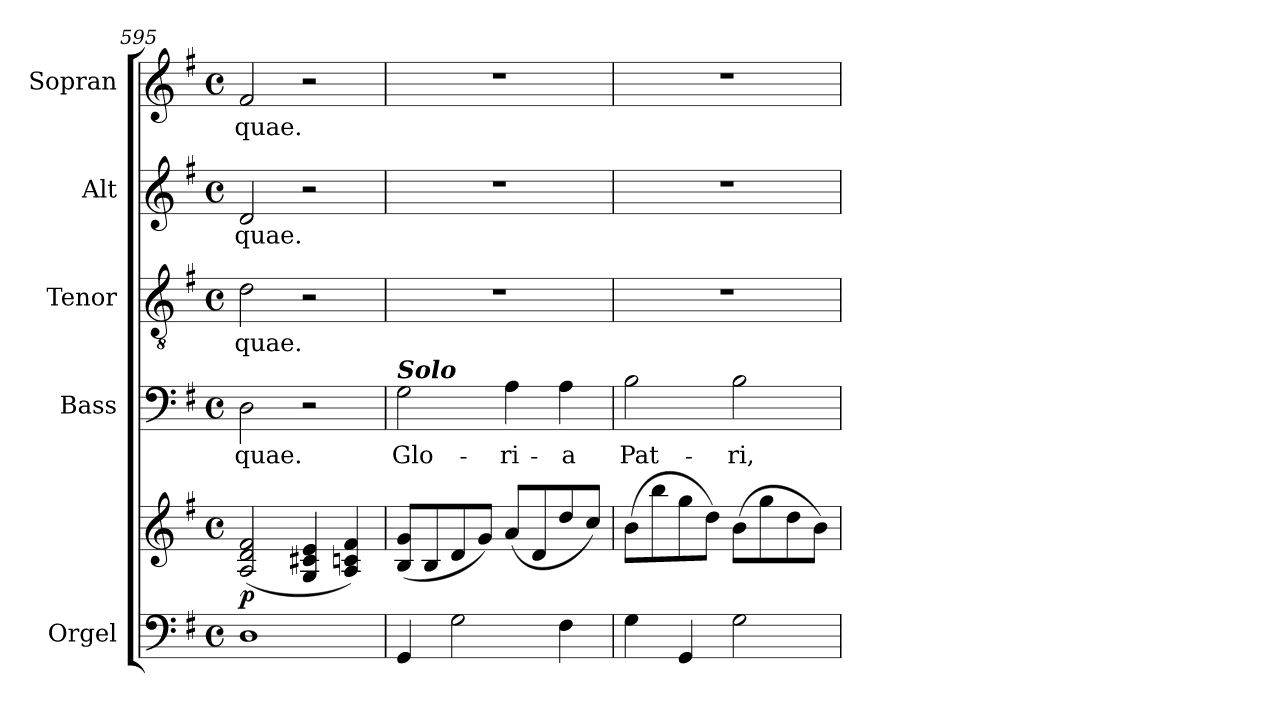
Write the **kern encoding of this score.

**kern	**kern	**dynam	**kern	**text	**kern	**text	**kern	**text	**kern	**text
*part5	*part5	*part5	*part4	*part4	*part3	*part3	*part2	*part2	*part1	*part1
*staff6	*staff5	*staff5/6	*staff4	*staff4	*staff3	*staff3	*staff2	*staff2	*staff1	*staff1
*I"Orgel	*	*	*I"Bass	*	*I"Tenor	*	*I"Alt	*	*I"Sopran	*
*I'Org.	*	*	*I'B.	*	*I'T.	*	*I'A.	*	*I'S.	*
*clefF4	*clefG2	*	*clefF4	*	*clefGv2	*	*clefG2	*	*clefG2	*
*k[f#]	*k[f#]	*	*k[f#]	*	*k[f#]	*	*k[f#]	*	*k[f#]	*
*G:	*G:	*	*G:	*	*G:	*	*G:	*	*G:	*
*M4/4	*M4/4	*	*M4/4	*	*M4/4	*	*M4/4	*	*M4/4	*
*met(c)	*met(c)	*	*met(c)	*	*met(c)	*	*met(c)	*	*met(c)	*
=595	=595	=595	=595	=595	=595	=595	=595	=595	=595	=595
!	!	!LO:DY:b	!	!LO:LY:b	!	!LO:LY:b	!	!LO:LY:b	!	!LO:LY:b
1D	(<2A/ 2d/ 2f#/	p	2D\	-quae.	2d\	-quae.	2d/	-quae.	2f#/	-quae.
.	4G/ 4c#X/ 4e/	.	2r	.	2r	.	2r	.	2r	.
.	4A/ 4cn/ 4f#/)	.	.	.	.	.	.	.	.	.
=596	=596	=596	=596	=596	=596	=596	=596	=596	=596	=596
!	!	!	!LO:TX:a:Bi:t=Solo	!	!	!	!	!	!	!
!	!	!	!	!LO:LY:b	!	!	!	!	!	!
4GG/	(<8B/ 8g/L	.	2G\	Glo-	1r	.	1r	.	1r	.
.	8B/	.	.	.	.	.	.	.	.	.
2G\	8d/	.	.	.	.	.	.	.	.	.
.	8g/J)	.	.	.	.	.	.	.	.	.
!	!	!	!	!LO:LY:b	!	!	!	!	!	!
.	(<8a/L	.	4A\	-ri-	.	.	.	.	.	.
.	8d/	.	.	.	.	.	.	.	.	.
!	!	!	!	!LO:LY:b	!	!	!	!	!	!
4F#\	8dd/	.	4A\	-a	.	.	.	.	.	.
.	8cc/J)	.	.	.	.	.	.	.	.	.
=597	=597	=597	=597	=597	=597	=597	=597	=597	=597	=597
!	!	!	!	!LO:LY:b	!	!	!	!	!	!
4G\	(>8b\L	.	2B\	Pat-	1r	.	1r	.	1r	.
.	8bb\	.	.	.	.	.	.	.	.	.
4GG/	8gg\	.	.	.	.	.	.	.	.	.
.	8dd\J)	.	.	.	.	.	.	.	.	.
!	!	!	!	!LO:LY:b	!	!	!	!	!	!
2G\	(>8b\L	.	2B\	-ri,	.	.	.	.	.	.
.	8gg\	.	.	.	.	.	.	.	.	.
.	8dd\	.	.	.	.	.	.	.	.	.
.	8b\J)	.	.	.	.	.	.	.	.	.
=	=	=	=	=	=	=	=	=	=	=
*-	*-	*-	*-	*-	*-	*-	*-	*-	*-	*-
